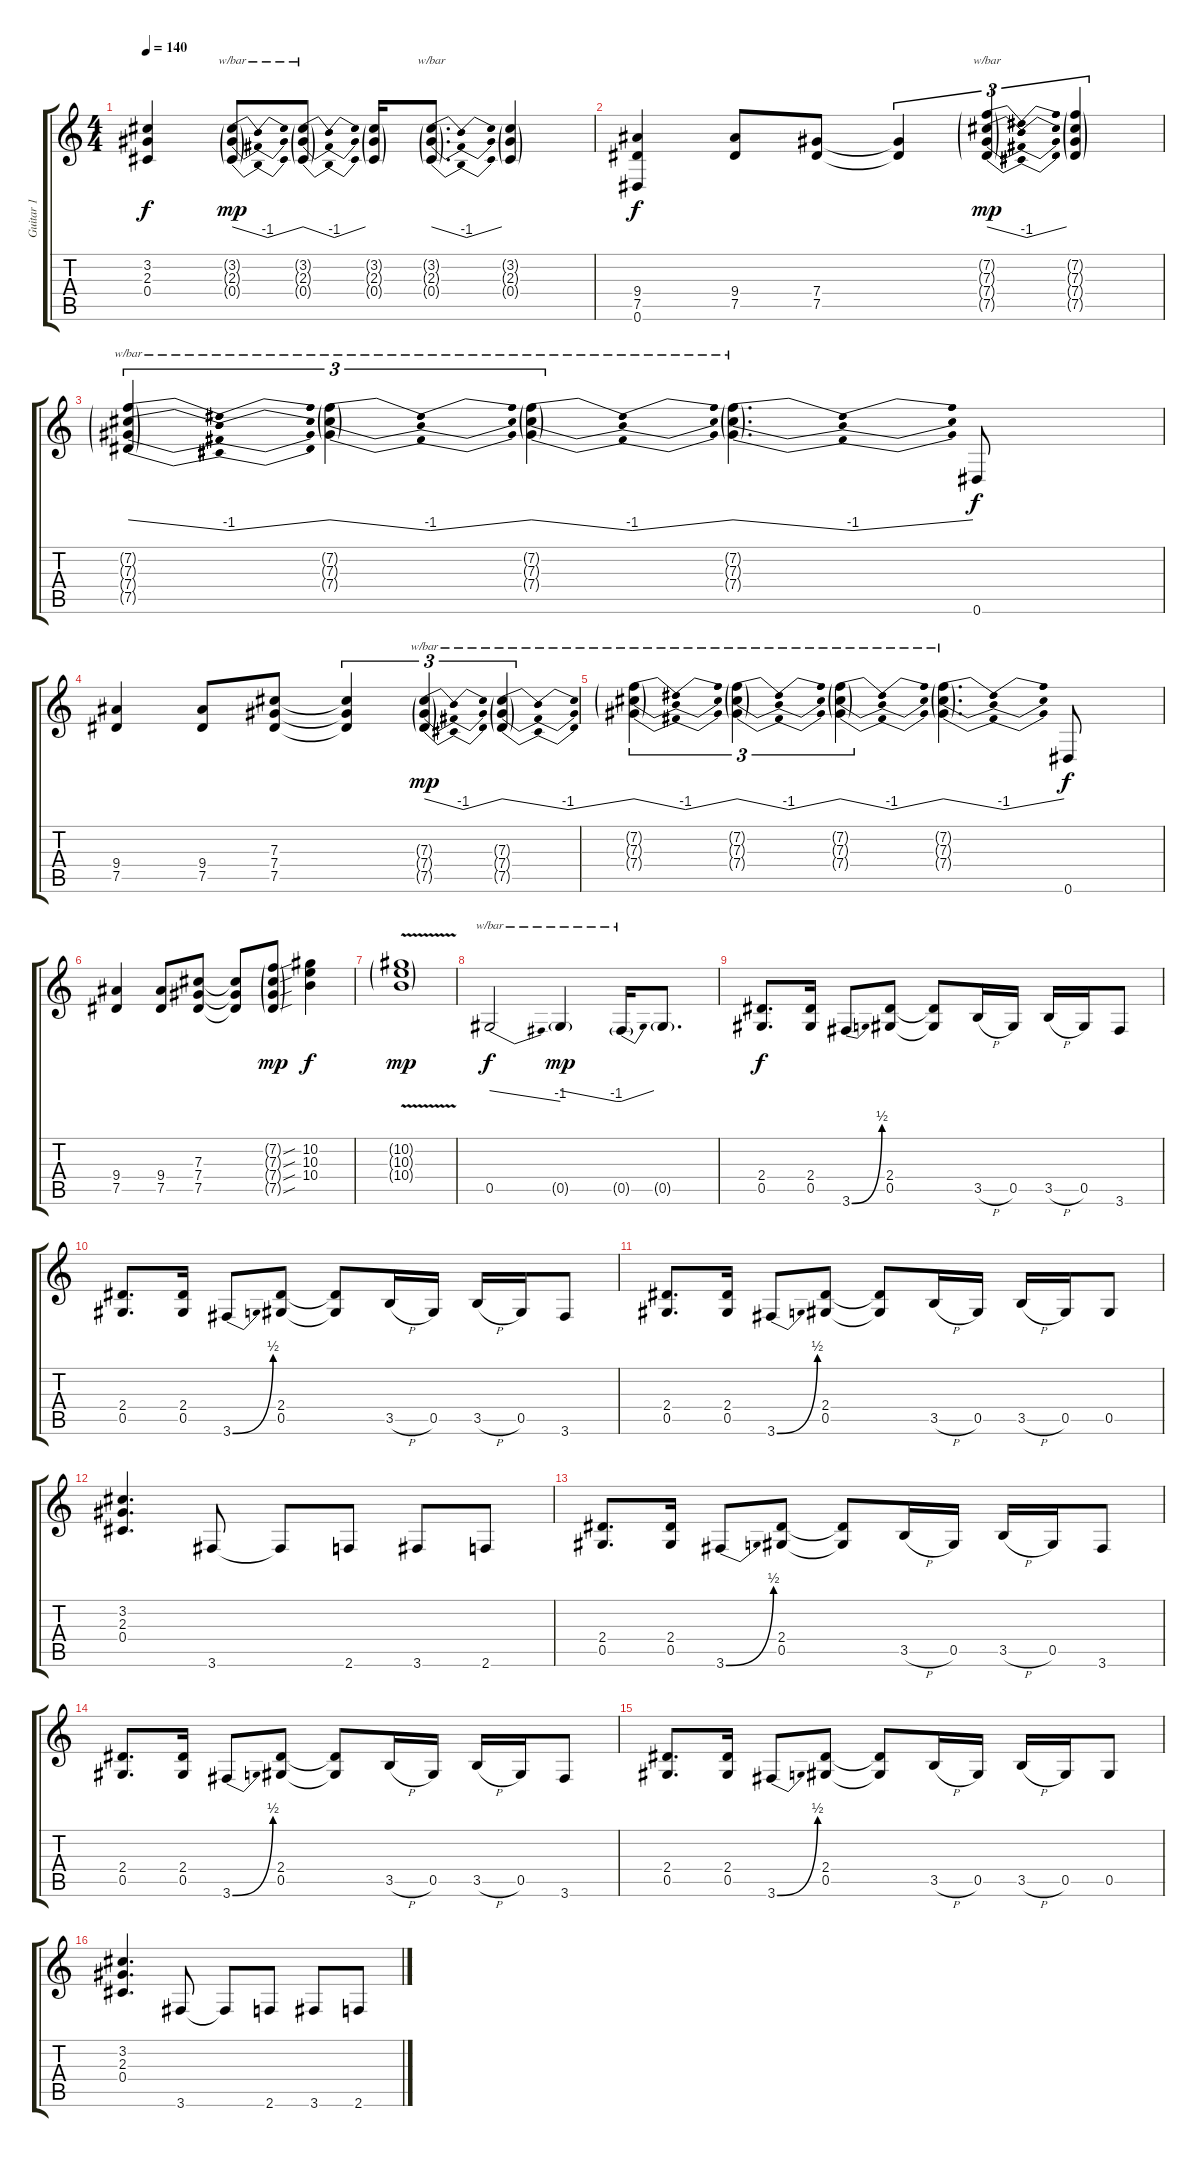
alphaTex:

\track ("Guitar 1" "Guitar 1") {instrument distortionguitar}
\staff {score tabs}
\tuning (Eb4 Bb3 Gb3 Db3 Ab2 Eb2) {hide}
\ts (4 4)
\tempo 140
\clef g2
\ks c
(3.2 2.3 0.4).4{dy f} (3.2{g} 2.3{g} 0.4{g}).8{tbe (dip default 0 0 30 -4 60 0) dy mp} (3.2{g} 2.3{g} 0.4{g}).8{tbe (dip default 0 0 30 -4 60 0)} (3.2{g} 2.3{g} 0.4{g}).16 (3.2{g} 2.3{g} 0.4{g}).8{d tbe (dip default 0 0 30 -4 60 0)} (3.2{g} 2.3{g} 0.4{g}).4 |
(9.4 7.5 0.6).4{dy f} (9.4 7.5).8 (7.4 7.5).8 (7.4{t} 7.5{t}).4{tu (3 2)} (7.2{g} 7.3{g} 7.4{g} 7.5{g}).4{tu (3 2) tbe (dip default 0 0 30 -4 60 0) dy mp} (7.2{g} 7.3{g} 7.4{g} 7.5{g}).4{tu (3 2)} |
(7.2{g} 7.3{g} 7.4{g} 7.5{g}).4{tu (3 2) tbe (dip default 0 0 30 -4 60 0)} (7.2{g} 7.3{g} 7.4{g}).4{tu (3 2) tbe (dip default 0 0 30 -4 60 0)} (7.2{g} 7.3{g} 7.4{g}).4{tu (3 2) tbe (dip default 0 0 30 -4 60 0)} (7.2{g} 7.3{g} 7.4{g}).4{d tbe (dip default 0 0 30 -4 60 0)} 0.6.8{dy f} |
(9.4 7.5).4 (9.4 7.5).8 (7.3 7.4 7.5).8 (7.3{t} 7.4{t} 7.5{t}).4{tu (3 2)} (7.3{g} 7.4{g} 7.5{g}).4{tu (3 2) tbe (dip default 0 0 30 -4 60 0) dy mp} (7.3{g} 7.4{g} 7.5{g}).4{tu (3 2) tbe (dip default 0 0 30 -4 60 0)} |
(7.2{g} 7.3{g} 7.4{g}).4{tu (3 2) tbe (dip default 0 0 30 -4 60 0)} (7.2{g} 7.3{g} 7.4{g}).4{tu (3 2) tbe (dip default 0 0 30 -4 60 0)} (7.2{g} 7.3{g} 7.4{g}).4{tu (3 2) tbe (dip default 0 0 30 -4 60 0)} (7.2{g} 7.3{g} 7.4{g}).4{d tbe (dip default 0 0 30 -4 60 0)} 0.6.8{dy f} |
(9.4 7.5).4 (9.4 7.5).8 (7.3 7.4 7.5).8 (7.3{t} 7.4{t} 7.5{t}).8 (7.2{sou g} 7.3{sou g} 7.4{sou g} 7.5{sou g}).8{dy mp} (10.2 10.3 10.4).4{dy f} |
(10.2{v g} 10.3{g} 10.4{g}).1{dy mp} |
0.5.2{tbe (dive default 0 0 60 -4) dy f} 0.5{g}.4{tbe (custom default 0 0 55 -4 60 -4) dy mp} 0.5{g}.16{tbe (dive default 0 -4 60 0)} 0.5{g}.8{d} |
(2.4 0.5).8{d dy f} (2.4 0.5).16 3.6{be (bend 0 0 60 2)}.8 (2.4 0.5).8 (2.4{t} 0.5{t}).8 3.5{h}.16 0.5.16 3.5{h}.16 0.5.16 3.6.8 |
(2.4 0.5).8{d} (2.4 0.5).16 3.6{be (bend 0 0 60 2)}.8 (2.4 0.5).8 (2.4{t} 0.5{t}).8 3.5{h}.16 0.5.16 3.5{h}.16 0.5.16 3.6.8 |
(2.4 0.5).8{d} (2.4 0.5).16 3.6{be (bend 0 0 60 2)}.8 (2.4 0.5).8 (2.4{t} 0.5{t}).8 3.5{h}.16 0.5.16 3.5{h}.16 0.5.16 0.5.8 |
(3.2 2.3 0.4).4{d} 3.6.8 3.6{t}.8 2.6.8 3.6.8 2.6.8 |
(2.4 0.5).8{d} (2.4 0.5).16 3.6{be (bend 0 0 60 2)}.8 (2.4 0.5).8 (2.4{t} 0.5{t}).8 3.5{h}.16 0.5.16 3.5{h}.16 0.5.16 3.6.8 |
(2.4 0.5).8{d} (2.4 0.5).16 3.6{be (bend 0 0 60 2)}.8 (2.4 0.5).8 (2.4{t} 0.5{t}).8 3.5{h}.16 0.5.16 3.5{h}.16 0.5.16 3.6.8 |
(2.4 0.5).8{d} (2.4 0.5).16 3.6{be (bend 0 0 60 2)}.8 (2.4 0.5).8 (2.4{t} 0.5{t}).8 3.5{h}.16 0.5.16 3.5{h}.16 0.5.16 0.5.8 |
(3.2 2.3 0.4).4{d} 3.6.8 3.6{t}.8 2.6.8 3.6.8 2.6.8
